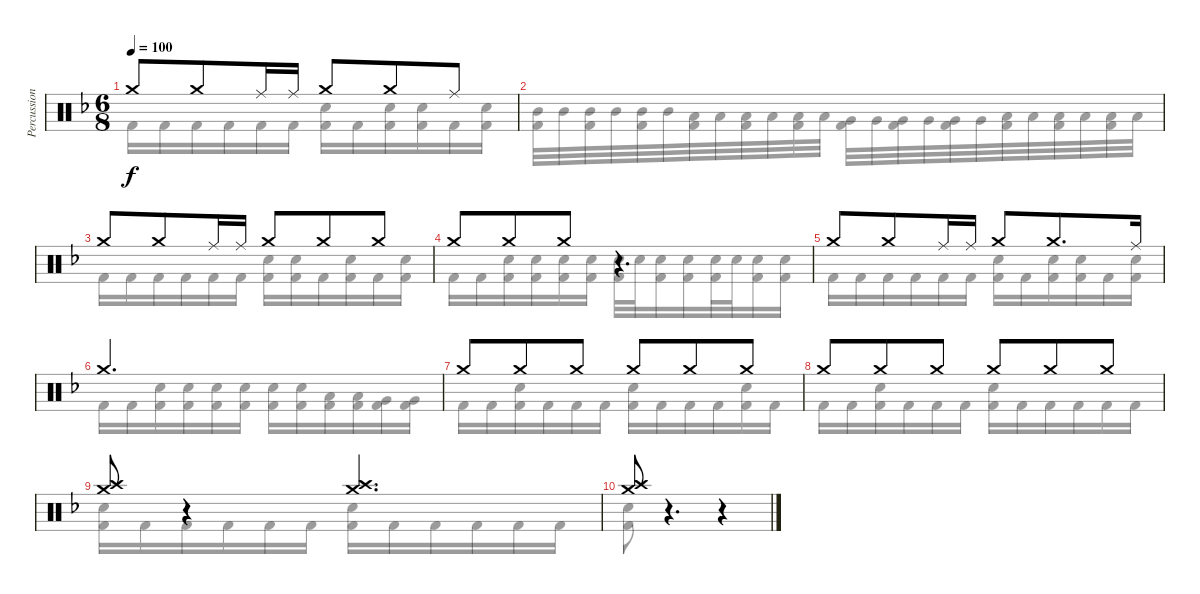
\track ("Percussion" "Percussion") {instrument percussion}
\staff {score}
\articulation defaults
\voice
\ts (6 8)
\tempo 100
\clef neutral
\ks f "Crash medium (hit)".8{dy f} "Crash medium (hit)".8 "Ride (middle)".16 "Ride (middle)".16 "Crash medium (hit)".8 "Crash medium (hit)".8 "Ride (middle)".8
|
|
"Crash medium (hit)".8 "Crash medium (hit)".8 "Ride (middle)".16 "Ride (middle)".16 "Crash medium (hit)".8 "Crash medium (hit)".8 "Crash medium (hit)".8 |
"Crash medium (hit)".8 "Crash medium (hit)".8 "Crash medium (hit)".8 r.4{d} |
"Crash medium (hit)".8 "Crash medium (hit)".8 "Ride (middle)".16 "Ride (middle)".16 "Crash medium (hit)".8 "Crash medium (hit)".8{d} "Ride (middle)".16 |
"Crash medium (hit)".2{d} |
"Crash medium (hit)".8 "Crash medium (hit)".8 "Crash medium (hit)".8 "Crash medium (hit)".8 "Crash medium (hit)".8 "Crash medium (hit)".8 |
"Crash medium (hit)".8 "Crash medium (hit)".8 "Crash medium (hit)".8 "Crash medium (hit)".8 "Crash medium (hit)".8 "Crash medium (hit)".8 |
("Crash medium (hit)" "Crash high (hit)").8 r.4 ("Crash medium (hit)" "Crash high (hit)").4{d} |
("Crash medium (hit)" "Crash high (hit)").8 r.4{d} r.4
\voice
\clef neutral
\ottava regular
\simile none
\ks f "Kick (hit) 2".16{dy f} "Kick (hit) 2".16 "Kick (hit) 2".16 "Kick (hit) 2".16 "Kick (hit) 2".16 "Kick (hit) 2".16
("Electric Snare (hit)" "Kick (hit) 2").16 "Kick (hit) 2".16 ("Electric Snare (hit)" "Kick (hit) 2").16 ("Electric Snare (hit)" "Kick (hit) 2").16 "Kick (hit) 2".16 ("Electric Snare (hit)" "Kick (hit) 2").16 |
("Mid Tom (hit)" "Kick (hit) 2").32 "Mid Tom (hit)".32 ("Mid Tom (hit)" "Kick (hit) 2").32 "Mid Tom (hit)".32 ("Mid Tom (hit)" "Kick (hit) 2").32 "Mid Tom (hit)".32 ("Low Tom (hit)" "Kick (hit) 2").32 "Low Tom (hit)".32 ("Low Tom (hit)" "Kick (hit) 2").32 "Low Tom (hit)".32 ("Low Tom (hit)" "Kick (hit) 2").32 "Low Tom (hit)".32 ("Very Low Tom (hit)" "Kick (hit) 2").32 "Very Low Tom (hit)".32 ("Very Low Tom (hit)" "Kick (hit) 2").32 "Very Low Tom (hit)".32 ("Very Low Tom (hit)" "Kick (hit) 2").32 "Very Low Tom (hit)".32 ("Low Floor Tom (hit)" "Kick (hit) 2").32 "Low Floor Tom (hit)".32 ("Low Floor Tom (hit)" "Kick (hit) 2").32 "Low Floor Tom (hit)".32 ("Low Floor Tom (hit)" "Kick (hit) 2").32 "Low Floor Tom (hit)".32 |
"Kick (hit) 2".16 "Kick (hit) 2".16 "Kick (hit) 2".16 "Kick (hit) 2".16 "Kick (hit) 2".16 "Kick (hit) 2".16 ("Electric Snare (hit)" "Kick (hit) 2").16 ("Electric Snare (hit)" "Kick (hit) 2").16 "Kick (hit) 2".16 ("Electric Snare (hit)" "Kick (hit) 2").16 "Kick (hit) 2".16 ("Electric Snare (hit)" "Kick (hit) 2").16 |
"Kick (hit) 2".16 "Kick (hit) 2".16 ("Electric Snare (hit)" "Kick (hit) 2").16 ("Electric Snare (hit)" "Kick (hit) 2").16 ("Electric Snare (hit)" "Kick (hit) 2").16 ("Electric Snare (hit)" "Kick (hit) 2").16 ("Electric Snare (hit)" "Kick (hit) 2").32 "Electric Snare (hit)".32 ("Electric Snare (hit)" "Kick (hit) 2").16 ("Electric Snare (hit)" "Kick (hit) 2").16 ("Electric Snare (hit)" "Kick (hit) 2").32 "Electric Snare (hit)".32 ("Electric Snare (hit)" "Kick (hit) 2").16 ("Electric Snare (hit)" "Kick (hit) 2").16 |
"Kick (hit) 2".16 "Kick (hit) 2".16 "Kick (hit) 2".16 "Kick (hit) 2".16 "Kick (hit) 2".16 "Kick (hit) 2".16 ("Electric Snare (hit)" "Kick (hit) 2").16 "Kick (hit) 2".16 ("Electric Snare (hit)" "Kick (hit) 2").16 ("Electric Snare (hit)" "Kick (hit) 2").16 "Kick (hit) 2".16 ("Electric Snare (hit)" "Kick (hit) 2").16 |
"Kick (hit) 2".16 "Kick (hit) 2".16 ("Electric Snare (hit)" "Kick (hit) 2").16 ("Electric Snare (hit)" "Kick (hit) 2").16 ("Electric Snare (hit)" "Kick (hit) 2").16 ("Electric Snare (hit)" "Kick (hit) 2").16 ("Electric Snare (hit)" "Kick (hit) 2").16 ("Electric Snare (hit)" "Kick (hit) 2").16 ("Low Tom (hit)" "Kick (hit) 2").16 ("Low Tom (hit)" "Kick (hit) 2").16 ("Very Low Tom (hit)" "Kick (hit) 2").16 ("Very Low Tom (hit)" "Kick (hit) 2").16 |
"Kick (hit) 2".16 "Kick (hit) 2".16 ("Electric Snare (hit)" "Kick (hit) 2").16 "Kick (hit) 2".16 "Kick (hit) 2".16 "Kick (hit) 2".16 ("Electric Snare (hit)" "Kick (hit) 2").16 "Kick (hit) 2".16 "Kick (hit) 2".16 "Kick (hit) 2".16 ("Electric Snare (hit)" "Kick (hit) 2").16 "Kick (hit) 2".16 |
"Kick (hit) 2".16 "Kick (hit) 2".16 ("Electric Snare (hit)" "Kick (hit) 2").16 "Kick (hit) 2".16 "Kick (hit) 2".16 "Kick (hit) 2".16 ("Electric Snare (hit)" "Kick (hit) 2").16 "Kick (hit) 2".16 "Kick (hit) 2".16 "Kick (hit) 2".16 "Kick (hit) 2".16 "Kick (hit) 2".16 |
("Electric Snare (hit)" "Kick (hit) 2").16 "Kick (hit) 2".16 "Kick (hit) 2".16 "Kick (hit) 2".16 "Kick (hit) 2".16 "Kick (hit) 2".16 ("Electric Snare (hit)" "Kick (hit) 2").16 "Kick (hit) 2".16 "Kick (hit) 2".16 "Kick (hit) 2".16 "Kick (hit) 2".16 "Kick (hit) 2".16 |
("Electric Snare (hit)" "Kick (hit) 2").8 r.4{d} r.4
